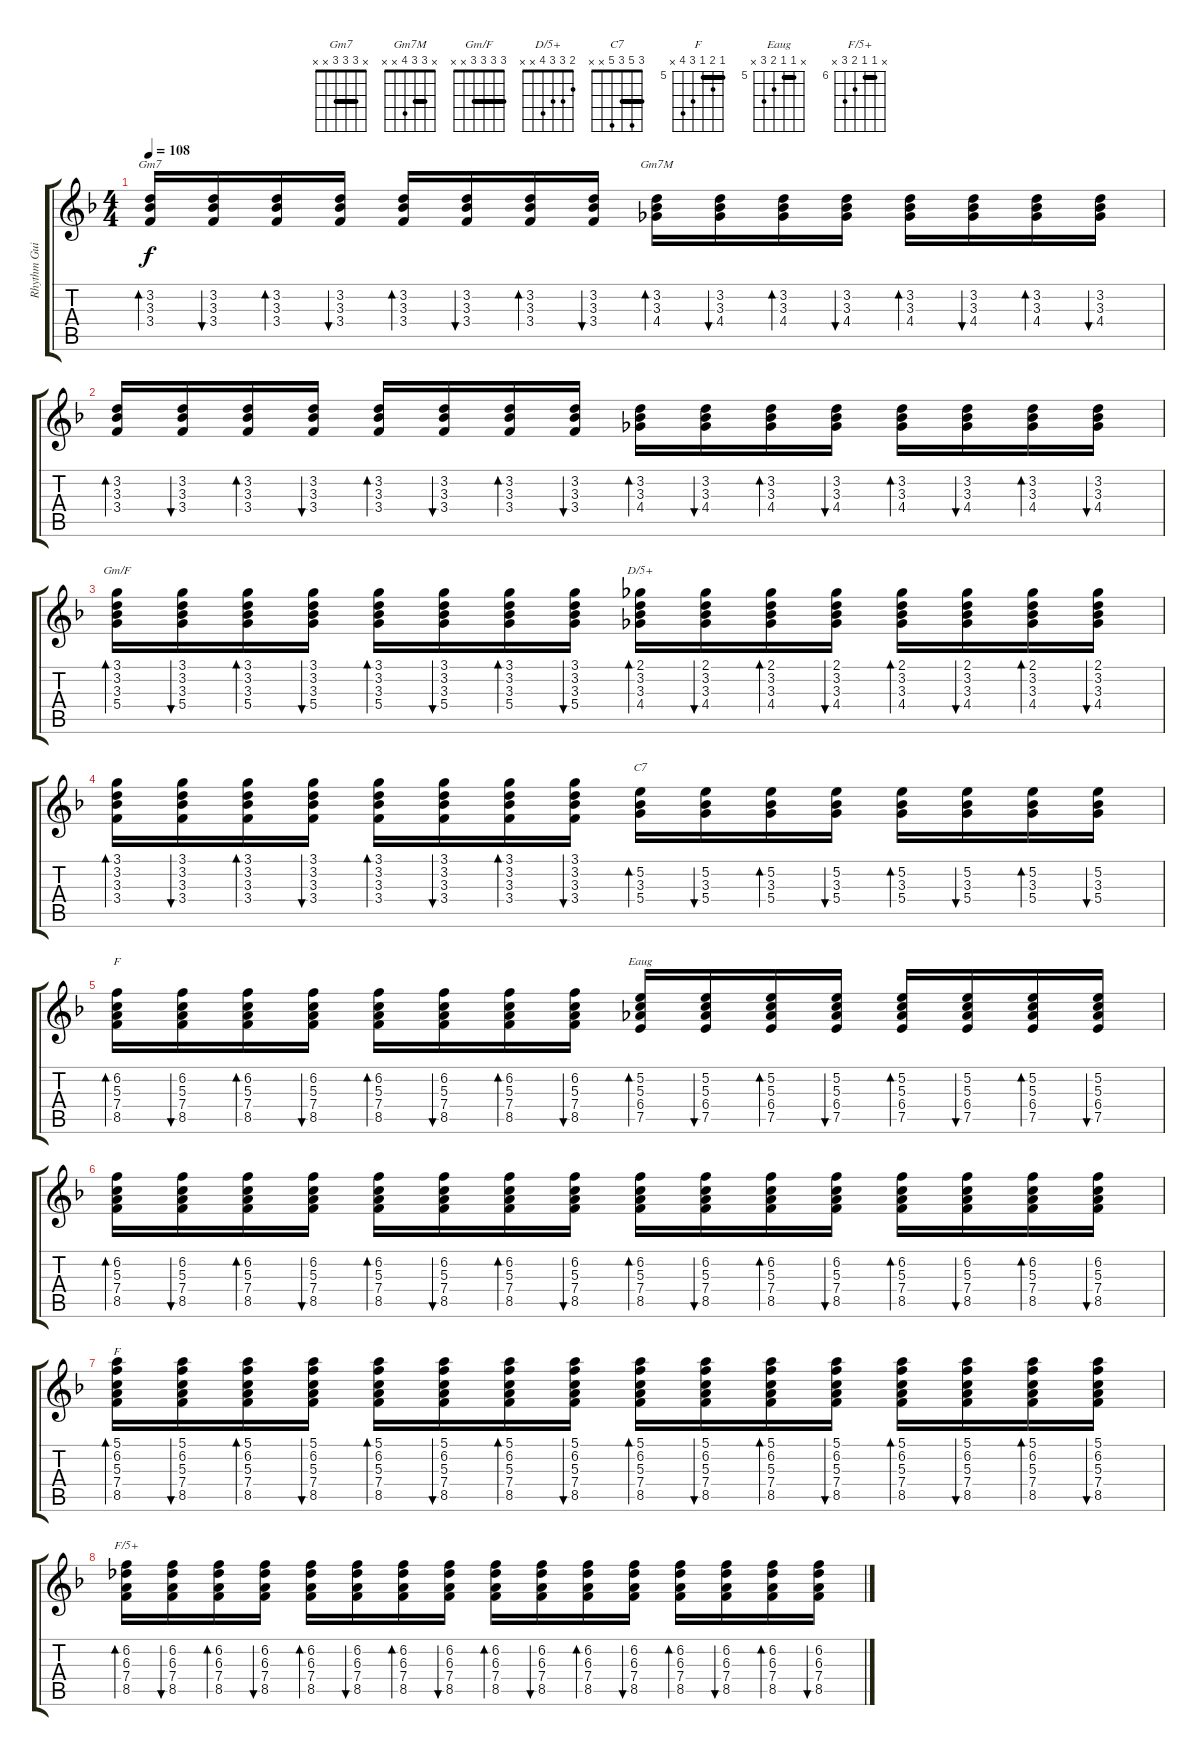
\track ("Rhythm Guitar " "Rhythm Gui") {instrument electricguitarjazz bank 255}
\staff {score tabs}
\tuning (E4 B3 G3 D3 A2 E2) {hide}
\chord ("Gm7" x 3 3 3 x x) {barre 3}
\chord ("Gm7M" x 3 3 4 x x) {barre 3}
\chord ("Gm/F" 3 3 3 3 x x) {barre 3}
\chord ("D/5+" 2 3 3 4 x x)
\chord ("C7" 3 5 3 5 x x) {barre 3}
\chord ("F" x 6 5 7 8 x) {firstfret 5}
\chord ("Eaug" x 5 5 6 7 x) {firstfret 5 barre 5}
\chord ("F" 5 6 5 7 8 x) {firstfret 5 barre 5}
\chord ("F/5+" x 6 6 7 8 x) {firstfret 6 barre 6}
\ts (4 4)
\tempo 108
\clef g2
\ks f
(3.2 3.3 3.4).16{bd 30 ch "Gm7" dy f} (3.2 3.3 3.4).16{bu 30} (3.2 3.3 3.4).16{bd 30} (3.2 3.3 3.4).16{bu 30} (3.2 3.3 3.4).16{bd 30} (3.2 3.3 3.4).16{bu 30} (3.2 3.3 3.4).16{bd 30} (3.2 3.3 3.4).16{bu 30} (3.2 3.3 4.4).16{bd 30 ch "Gm7M"} (3.2 3.3 4.4).16{bu 30} (3.2 3.3 4.4).16{bd 30} (3.2 3.3 4.4).16{bu 30} (3.2 3.3 4.4).16{bd 30} (3.2 3.3 4.4).16{bu 30} (3.2 3.3 4.4).16{bd 30} (3.2 3.3 4.4).16{bu 30} |
(3.2 3.3 3.4).16{bd 30} (3.2 3.3 3.4).16{bu 30} (3.2 3.3 3.4).16{bd 30} (3.2 3.3 3.4).16{bu 30} (3.2 3.3 3.4).16{bd 30} (3.2 3.3 3.4).16{bu 30} (3.2 3.3 3.4).16{bd 30} (3.2 3.3 3.4).16{bu 30} (3.2 3.3 4.4).16{bd 30} (3.2 3.3 4.4).16{bu 30} (3.2 3.3 4.4).16{bd 30} (3.2 3.3 4.4).16{bu 30} (3.2 3.3 4.4).16{bd 30} (3.2 3.3 4.4).16{bu 30} (3.2 3.3 4.4).16{bd 30} (3.2 3.3 4.4).16{bu 30} |
(3.1 3.2 3.3 5.4).16{bd 30 ch "Gm/F"} (3.1 3.2 3.3 5.4).16{bu 30} (3.1 3.2 3.3 5.4).16{bd 30} (3.1 3.2 3.3 5.4).16{bu 30} (3.1 3.2 3.3 5.4).16{bd 30} (3.1 3.2 3.3 5.4).16{bu 30} (3.1 3.2 3.3 5.4).16{bd 30} (3.1 3.2 3.3 5.4).16{bu 30} (2.1 3.2 3.3 4.4).16{bd 30 ch "D/5+"} (2.1 3.2 3.3 4.4).16{bu 30} (2.1 3.2 3.3 4.4).16{bd 30} (2.1 3.2 3.3 4.4).16{bu 30} (2.1 3.2 3.3 4.4).16{bd 30} (2.1 3.2 3.3 4.4).16{bu 30} (2.1 3.2 3.3 4.4).16{bd 30} (2.1 3.2 3.3 4.4).16{bu 30} |
(3.1 3.2 3.3 3.4).16{bd 30} (3.1 3.2 3.3 3.4).16{bu 30} (3.1 3.2 3.3 3.4).16{bd 30} (3.1 3.2 3.3 3.4).16{bu 30} (3.1 3.2 3.3 3.4).16{bd 30} (3.1 3.2 3.3 3.4).16{bu 30} (3.1 3.2 3.3 3.4).16{bd 30} (3.1 3.2 3.3 3.4).16{bu 30} (5.2 3.3 5.4).16{bd 30 ch "C7"} (5.2 3.3 5.4).16{bu 30} (5.2 3.3 5.4).16{bd 30} (5.2 3.3 5.4).16{bu 30} (5.2 3.3 5.4).16{bd 30} (5.2 3.3 5.4).16{bu 30} (5.2 3.3 5.4).16{bd 30} (5.2 3.3 5.4).16{bu 30} |
(6.2 5.3 7.4 8.5).16{bd 30 ch "F"} (6.2 5.3 7.4 8.5).16{bu 30} (6.2 5.3 7.4 8.5).16{bd 30} (6.2 5.3 7.4 8.5).16{bu 30} (6.2 5.3 7.4 8.5).16{bd 30} (6.2 5.3 7.4 8.5).16{bu 30} (6.2 5.3 7.4 8.5).16{bd 30} (6.2 5.3 7.4 8.5).16{bu 30} (5.2 5.3 6.4 7.5).16{bd 30 ch "Eaug"} (5.2 5.3 6.4 7.5).16{bu 30} (5.2 5.3 6.4 7.5).16{bd 30} (5.2 5.3 6.4 7.5).16{bu 30} (5.2 5.3 6.4 7.5).16{bd 30} (5.2 5.3 6.4 7.5).16{bu 30} (5.2 5.3 6.4 7.5).16{bd 30} (5.2 5.3 6.4 7.5).16{bu 30} |
(6.2 5.3 7.4 8.5).16{bd 30} (6.2 5.3 7.4 8.5).16{bu 30} (6.2 5.3 7.4 8.5).16{bd 30} (6.2 5.3 7.4 8.5).16{bu 30} (6.2 5.3 7.4 8.5).16{bd 30} (6.2 5.3 7.4 8.5).16{bu 30} (6.2 5.3 7.4 8.5).16{bd 30} (6.2 5.3 7.4 8.5).16{bu 30} (6.2 5.3 7.4 8.5).16{bd 30} (6.2 5.3 7.4 8.5).16{bu 30} (6.2 5.3 7.4 8.5).16{bd 30} (6.2 5.3 7.4 8.5).16{bu 30} (6.2 5.3 7.4 8.5).16{bd 30} (6.2 5.3 7.4 8.5).16{bu 30} (6.2 5.3 7.4 8.5).16{bd 30} (6.2 5.3 7.4 8.5).16{bu 30} |
(5.1 6.2 5.3 7.4 8.5).16{bd 30 ch "F"} (5.1 6.2 5.3 7.4 8.5).16{bu 30} (5.1 6.2 5.3 7.4 8.5).16{bd 30} (5.1 6.2 5.3 7.4 8.5).16{bu 30} (5.1 6.2 5.3 7.4 8.5).16{bd 30} (5.1 6.2 5.3 7.4 8.5).16{bu 30} (5.1 6.2 5.3 7.4 8.5).16{bd 30} (5.1 6.2 5.3 7.4 8.5).16{bu 30} (5.1 6.2 5.3 7.4 8.5).16{bd 30} (5.1 6.2 5.3 7.4 8.5).16{bu 30} (5.1 6.2 5.3 7.4 8.5).16{bd 30} (5.1 6.2 5.3 7.4 8.5).16{bu 30} (5.1 6.2 5.3 7.4 8.5).16{bd 30} (5.1 6.2 5.3 7.4 8.5).16{bu 30} (5.1 6.2 5.3 7.4 8.5).16{bd 30} (5.1 6.2 5.3 7.4 8.5).16{bu 30} |
(6.2 6.3 7.4 8.5).16{bd 30 ch "F/5+"} (6.2 6.3 7.4 8.5).16{bu 30} (6.2 6.3 7.4 8.5).16{bd 30} (6.2 6.3 7.4 8.5).16{bu 30} (6.2 6.3 7.4 8.5).16{bd 30} (6.2 6.3 7.4 8.5).16{bu 30} (6.2 6.3 7.4 8.5).16{bd 30} (6.2 6.3 7.4 8.5).16{bu 30} (6.2 6.3 7.4 8.5).16{bd 30} (6.2 6.3 7.4 8.5).16{bu 30} (6.2 6.3 7.4 8.5).16{bd 30} (6.2 6.3 7.4 8.5).16{bu 30} (6.2 6.3 7.4 8.5).16{bd 30} (6.2 6.3 7.4 8.5).16{bu 30} (6.2 6.3 7.4 8.5).16{bd 30} (6.2 6.3 7.4 8.5).16{bu 30}
